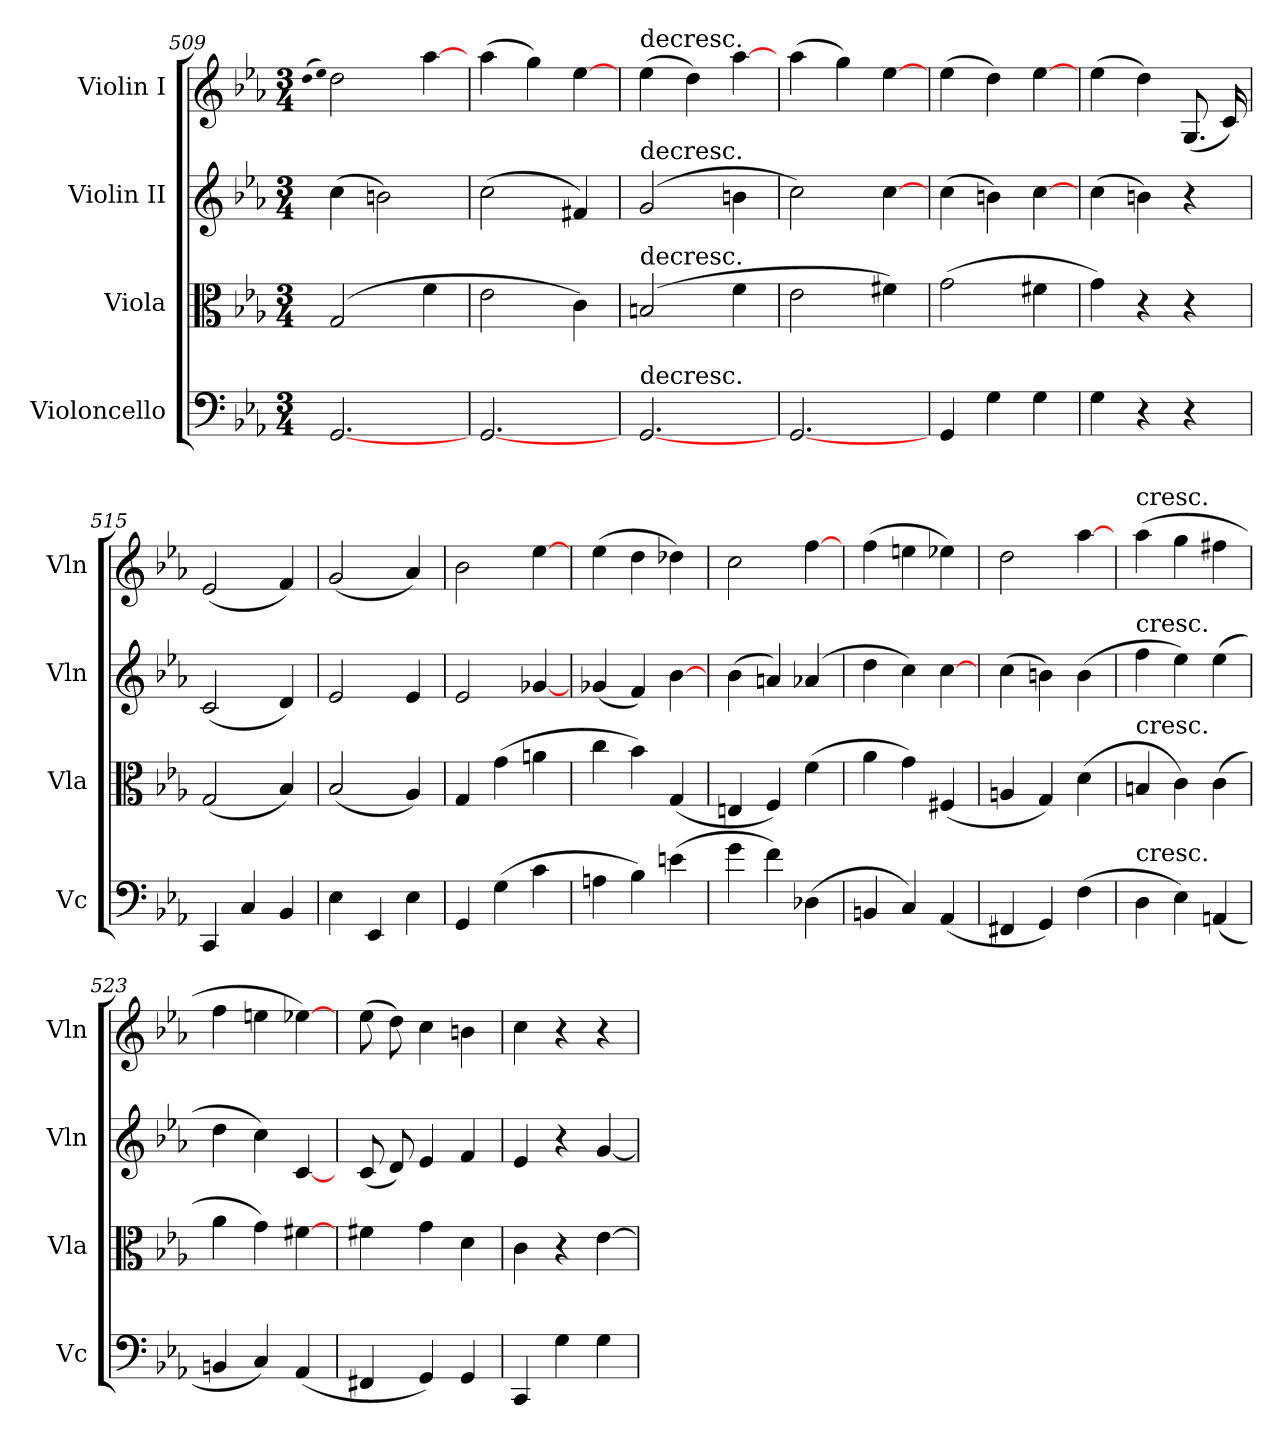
**kern	**kern	**kern	**kern
*part4	*part3	*part2	*part1
*staff4	*staff3	*staff2	*staff1
*I"Violoncello	*I"Viola	*I"Violin II	*I"Violin I
*I'Vc	*I'Vla	*I'Vln	*I'Vln
*clefF4	*clefC3	*clefG2	*clefG2
*k[b-e-a-]	*k[b-e-a-]	*k[b-e-a-]	*k[b-e-a-]
*c:	*c:	*c:	*c:
*M3/4	*M3/4	*M3/4	*M3/4
=509	=509	=509	=509
.	.	.	(qqdd
.	.	.	qqee-)
[2.GG	(2G	(4cc	2dd
.	.	2bn)	.
.	4f	.	[4aa-
=510	=510	=510	=510
[2.GG	2e-	(2cc	(4aa-
.	.	.	4gg)
.	4c)	4f#X)	[4ee-
=511	=511	=511	=511
!	!	!	!LO:TX:a:t=decresc.
!	!	!LO:TX:a:t=decresc.	!
!	!LO:TX:a:t=decresc.	!	!
!LO:TX:a:t=decresc.	!	!	!
[2.GG	(2Bn	(2g	(4ee-
.	.	.	4dd)
.	4f	4bn	[4aa-
=512	=512	=512	=512
[2.GG	2e-	2cc)	(4aa-
.	.	.	4gg)
.	4f#X)	[4cc	[4ee-
=513	=513	=513	=513
4GG	(2g	(4cc	(4ee-
4G	.	4bn)	4dd)
4G	4f#X	[4cc	[4ee-
=514	=514	=514	=514
4G	4g)	(4cc	(4ee-
4r	4r	4bn)	4dd)
4r	4r	4r	(8.G
.	.	.	16c)
=515	=515	=515	=515
4CC	(2G	(2c	(2e-
4C	.	.	.
4BB-	4B-)	4d)	4f)
=516	=516	=516	=516
4E-	(2B-	2e-	(2g
4EE-	.	.	.
4E-	4A-)	4e-	4a-)
=517	=517	=517	=517
4GG	4G	2e-	2b-
(4G	(4g	.	.
4c	4an	[4g-X	[4ee-
=518	=518	=518	=518
4An	4cc	(4g-X	(4ee-
4B-)	4b-)	4f)	4dd
(4en	(4G	[4b-	4dd-X)
=519	=519	=519	=519
4g	4En	(4b-	2cc
4f)	4F)	4an)	.
(4D-X	(4f	(4a-X	[4ff
=520	=520	=520	=520
4BBn	4a-	4dd	(4ff
4C)	4g)	4cc)	4een
(4AA-	(4F#X	[4cc	4ee-X)
=521	=521	=521	=521
4FF#X	4An	(4cc	2dd
4GG)	4G)	4bn)	.
(4F	(4d	(4b	[4aa-
=522	=522	=522	=522
!	!	!	!LO:TX:a:t=cresc.
!	!	!LO:TX:a:t=cresc.	!
!	!LO:TX:a:t=cresc.	!	!
!LO:TX:a:t=cresc.	!	!	!
4D	4Bn	4ff	(4aa-
4E-)	4c)	4ee-)	4gg
(4AAn	(4c	(4ee-	4ff#X
=523	=523	=523	=523
4BBn	4a-	4dd	4ff
4C)	4g)	4cc)	4een
(4AA-	[4f#X	[4c	[4ee-X)
=524	=524	=524	=524
4FF#X	4f#X	(8c	(8ee-
.	.	8d)	8dd)
4GG)	4g	4e-	4cc
4GG	4d	4f	4bn
=525	=525	=525	=525
4CC	4c	4e-	4cc
4G	4r	4r	4r
4G	[4e-	[4g	4r
=	=	=	=
*-	*-	*-	*-
